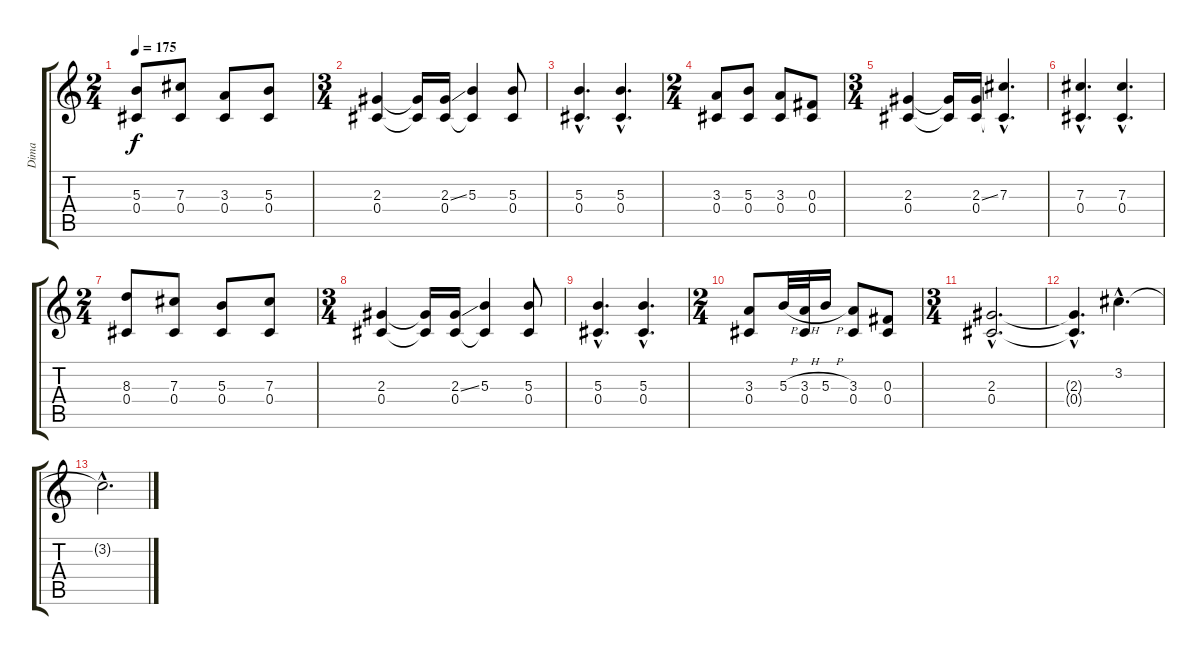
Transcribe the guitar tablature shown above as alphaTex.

\track ("Dima" "Dima") {instrument electricguitarclean}
\staff {score tabs}
\tuning (Eb4 Bb3 Gb3 Db3 Ab2 Db2) {hide}
\ts (2 4)
\tempo 175
\clef g2
\ks c
(5.3 0.4).8{dy f} (7.3 0.4).8 (3.3 0.4).8 (5.3 0.4).8 |
\ts (3 4)
(2.3 0.4).4 (2.3{t} 0.4{t}).16 (2.3{ss} 0.4).16 (5.3 0.4{t}).4 (5.3 0.4).8 |
(5.3{hac} 0.4{hac}).4{d} (5.3{hac} 0.4{hac}).4{d} |
\ts (2 4)
(3.3 0.4).8 (5.3 0.4).8 (3.3 0.4).8 (0.3 0.4).8 |
\ts (3 4)
(2.3 0.4).4 (2.3{t} 0.4{t}).16 (2.3{ss} 0.4).16 (7.3{hac} 0.4{hac t}).4{d} |
(7.3{hac} 0.4{hac}).4{d} (7.3{hac} 0.4{hac}).4{d} |
\ts (2 4)
(8.3 0.4).8 (7.3 0.4).8 (5.3 0.4).8 (7.3 0.4).8 |
\ts (3 4)
(2.3 0.4).4 (2.3{t} 0.4{t}).16 (2.3{ss} 0.4).16 (5.3 0.4{t}).4 (5.3 0.4).8 |
(5.3{hac} 0.4{hac}).4{d} (5.3{hac} 0.4{hac}).4{d} |
\ts (2 4)
(3.3 0.4).8 5.3{h}.32 (3.3{h} 0.4).32 5.3{h}.16 (3.3 0.4).8 (0.3 0.4).8 |
\ts (3 4)
(2.3{hac} 0.4{hac}).2{d} |
(2.3{hac t} 0.4{hac t}).4{d} 3.2{hac}.4{d} |
3.2{hac t}.2{d}
